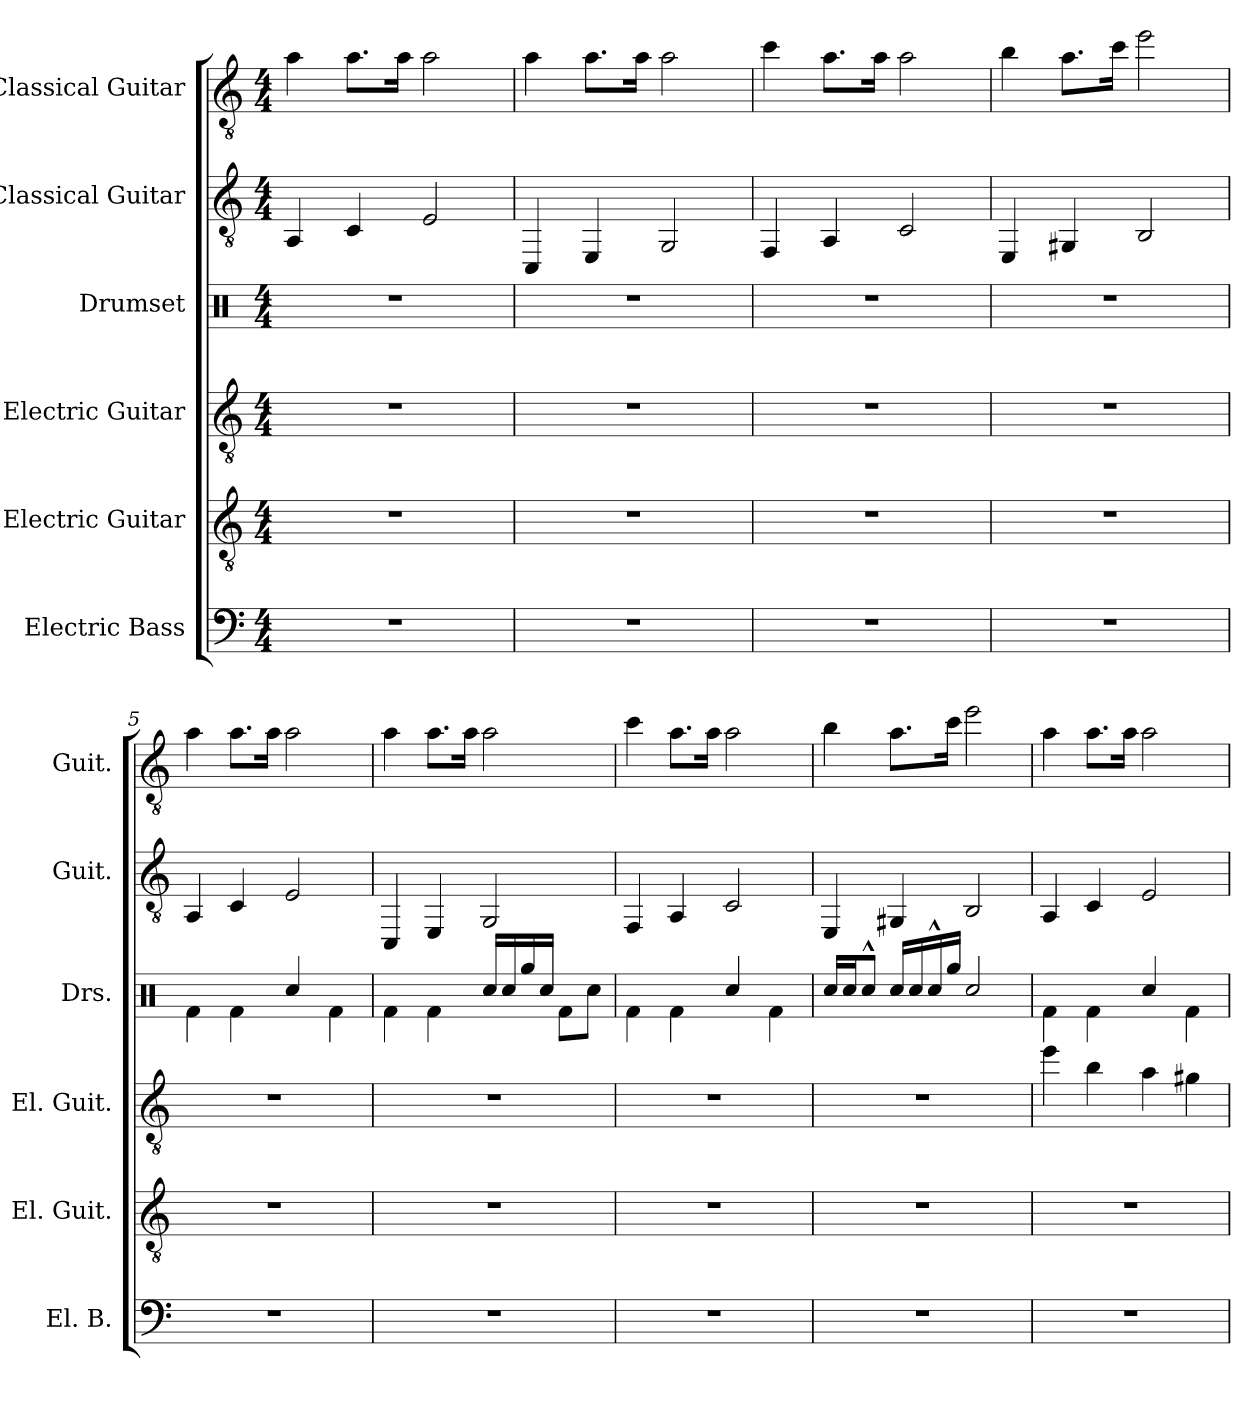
**kern	**kern	**kern	**kern	**kern	**kern
*part6	*part5	*part4	*part3	*part2	*part1
*staff6	*staff5	*staff4	*staff3	*staff2	*staff1
*I"Electric Bass	*I"Electric Guitar	*I"Electric Guitar	*I"Drumset	*I"Classical Guitar	*I"Classical Guitar
*I'El. B.	*I'El. Guit.	*I'El. Guit.	*I'Drs.	*I'Guit.	*I'Guit.
*clefF4	*clefGv2	*clefGv2	*clefX	*clefGv2	*clefGv2
*ITrd7c12	*	*	*	*	*
*k[]	*k[]	*k[]	*k[]	*k[]	*k[]
*M4/4	*M4/4	*M4/4	*M4/4	*M4/4	*M4/4
*MM90	*MM90	*MM90	*MM90	*MM90	*MM90
=1	=1	=1	=1	=1	=1
1r	1r	1r	1r	4AA/	4a\
.	.	.	.	4C/	8.a\L
.	.	.	.	.	16a\Jk
.	.	.	.	2E/	2a\
=2	=2	=2	=2	=2	=2
1r	1r	1r	1r	4CC/	4a\
.	.	.	.	4EE/	8.a\L
.	.	.	.	.	16a\Jk
.	.	.	.	2GG/	2a\
=3	=3	=3	=3	=3	=3
1r	1r	1r	1r	4FF/	4cc\
.	.	.	.	4AA/	8.a\L
.	.	.	.	.	16a\Jk
.	.	.	.	2C/	2a\
=4	=4	=4	=4	=4	=4
1r	1r	1r	1r	4EE/	4b\
.	.	.	.	4GG#X/	8.a\L
.	.	.	.	.	16cc\Jk
.	.	.	.	2BB/	2ee\
!!LO:PB:g=z
=5	=5	=5	=5	=5	=5
1r	1r	1r	4Rf\	4AA/	4a\
.	.	.	4Rf\	4C/	8.a\L
.	.	.	.	.	16a\Jk
.	.	.	4Rcc/	2E/	2a\
.	.	.	4Rf\	.	.
=6	=6	=6	=6	=6	=6
1r	1r	1r	4Rf\	4CC/	4a\
.	.	.	4Rf\	4EE/	8.a\L
.	.	.	.	.	16a\Jk
.	.	.	16Rcc/LL	2GG/	2a\
.	.	.	16Rcc/	.	.
.	.	.	16Rgg/	.	.
.	.	.	16Rcc/JJ	.	.
.	.	.	8Rf\L	.	.
.	.	.	8Rcc\J	.	.
=7	=7	=7	=7	=7	=7
1r	1r	1r	4Rf\	4FF/	4cc\
.	.	.	4Rf\	4AA/	8.a\L
.	.	.	.	.	16a\Jk
.	.	.	4Rcc/	2C/	2a\
.	.	.	4Rf\	.	.
=8	=8	=8	=8	=8	=8
1r	1r	1r	16Rcc/LL	4EE/	4b\
.	.	.	16Rcc/J	.	.
.	.	.	8Rcc^^/J	.	.
.	.	.	16Rcc/LL	4GG#X/	8.a\L
.	.	.	16Rcc/	.	.
.	.	.	16Rcc^^/	.	.
.	.	.	16Rgg/JJ	.	16cc\Jk
.	.	.	2Rcc/	2BB/	2ee\
!!LO:LB:g=z
=9	=9	=9	=9	=9	=9
1r	1r	4ee\	4Rf\	4AA/	4a\
.	.	4b\	4Rf\	4C/	8.a\L
.	.	.	.	.	16a\Jk
.	.	4a\	4Rcc/	2E/	2a\
.	.	4g#X\	4Rf\	.	.
=	=	=	=	=	=
*-	*-	*-	*-	*-	*-
